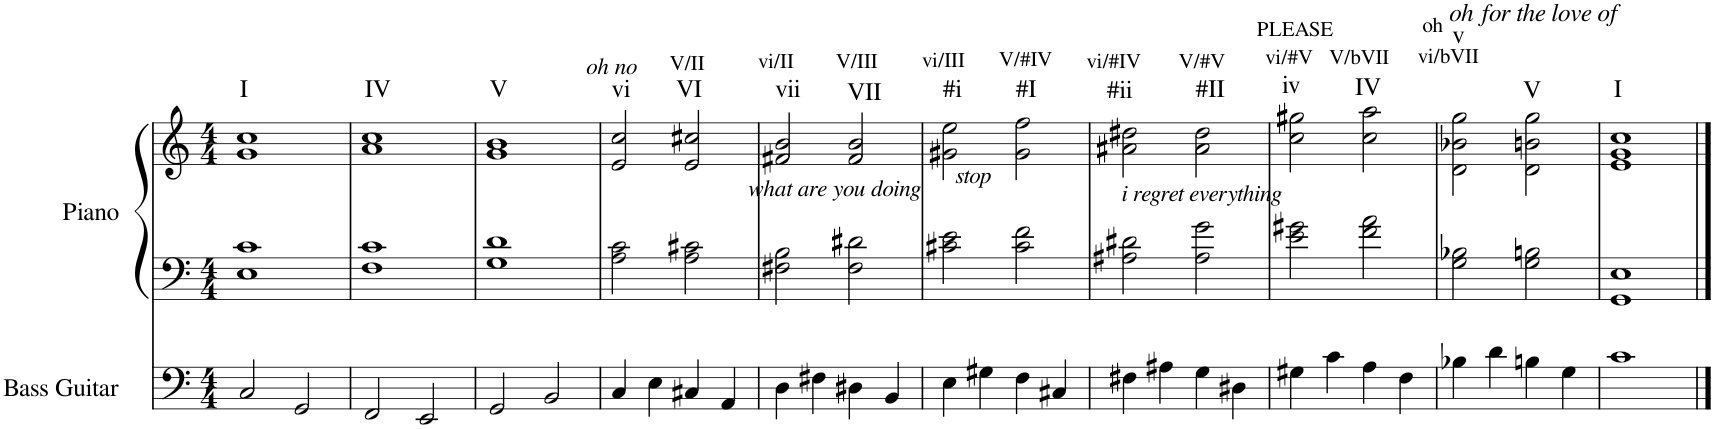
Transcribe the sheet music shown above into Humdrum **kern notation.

**kern	**kern	**kern	**harte
*part2	*part1	*part1	*part1
*staff3	*staff2	*staff1	*
*I"Bass Guitar	*I"Piano	*	*
*I'B. Guit.	*I'Pno.	*	*
*clefF4	*clefF4	*clefG2	*
*Trd7c12	*	*	*
*k[]	*k[]	*k[]	*
*M4/4	*M4/4	*M4/4	*
=1	=1	=1	=1
!	!	!	!LO:H:kt=I
2C/	1E 1c	1g 1cc	N
2GG/	.	.	.
=2	=2	=2	=2
!	!	!	!LO:H:kt=IV
2FF/	1F 1c	1a 1cc	N
2EE/	.	.	.
=3	=3	=3	=3
!	!	!	!LO:H:kt=V
2GG/	1G 1d	1g 1b	N
2BB/	.	.	.
=4	=4	=4	=4
!	!	!LO:TX:a:i:t=oh no	!LO:H:kt=vi
4C/	2A\ 2c\	2e/ 2cc/	N
4E\	.	.	.
!	!	!	!LO:H:n=1:kt=VI
!	!	!	!LO:H:n=2:kt=V/II
4C#X/	2A\ 2c#X\	2e/ 2cc#X/	N N
4AA/	.	.	.
=5	=5	=5	=5
!	!	!LO:TX:b:i:t=what are you doing	!LO:H:n=1:kt=vii
!	!	!	!LO:H:n=2:kt=vi/II
4D\	2F#X\ 2B\	2f#X/ 2b/	N N
4F#X\	.	.	.
!	!	!	!LO:H:n=1:kt=VII
!	!	!	!LO:H:n=2:kt=V/III
4D#X\	2F#\ 2d#X\	2f#/ 2b/	N N
4BB/	.	.	.
=6	=6	=6	=6
!	!	!LO:TX:b:i:t=stop	!LO:H:n=1:kt=#i
!	!	!	!LO:H:n=2:kt=vi/III
4E\	2c#X\ 2e\	2g#X\ 2ee\	N N
4G#X\	.	.	.
!	!	!	!LO:H:n=1:kt=#I
!	!	!	!LO:H:n=2:kt=V/#IV
4F\	2c#\ 2f\	2g#\ 2ff\	N N
4C#X/	.	.	.
=7	=7	=7	=7
!	!	!LO:TX:b:i:t=i regret everything	!LO:H:n=1:kt=#ii
!	!	!	!LO:H:n=2:kt=vi/#IV
4F#X\	2A#X\ 2d#X\	2a#X\ 2dd#X\	N N
4A#X\	.	.	.
!	!	!	!LO:H:n=1:kt=V/#V
!	!	!	!LO:H:n=2:kt=#II
4G\	2A#\ 2g\	2a#\ 2dd#\	N N
4D#X\	.	.	.
=8	=8	=8	=8
!	!	!LO:TX:a:t=PLEASE	!LO:H:n=1:kt=iv
!	!	!	!LO:H:n=2:kt=vi/#V
4G#X\	2e\ 2g#X\	2cc\ 2gg#X\	N N
4c\	.	.	.
!	!	!	!LO:H:n=1:kt=IV
!	!	!	!LO:H:n=2:kt=V/bVII
4A\	2f\ 2a\	2cc\ 2aa\	N N
4F\	.	.	.
=9	=9	=9	=9
!	!	!LO:TX:a:t=oh	!LO:H:n=1:kt=vi/bVII
!	!	!	!LO:H:n=2:kt=v
4B-X\	2G\ 2B-X\	2d\ 2b-X\ 2gg\	N N
4d\	.	.	.
!	!	!LO:TX:a:i:t=oh for the love of	!LO:H:kt=V
4Bn\	2G\ 2Bn\	2d\ 2bn\ 2gg\	N
4G\	.	.	.
=10	=10	=10	=10
!	!	!	!LO:H:kt=I
1c	1GG 1E	1e 1g 1cc	N
==	==	==	==
*-	*-	*-	*-
